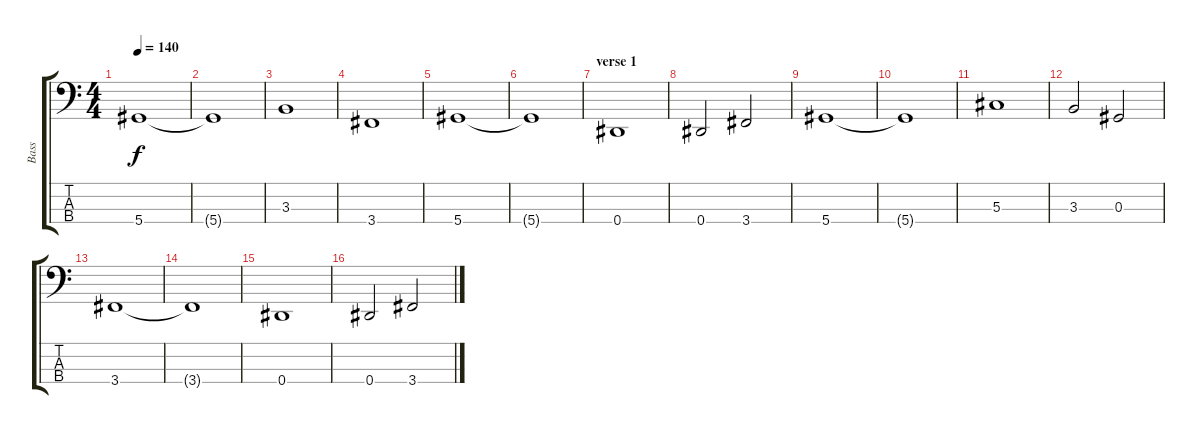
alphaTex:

\track ("Bass" "Bass") {instrument fretlessbass}
\staff {score tabs}
\tuning (Gb2 Db2 Ab1 Eb1) {hide}
\ts (4 4)
\tempo 140
\clef f4
\ks c
5.4.1{dy f instrument fretlessbass} |
5.4{t}.1 |
3.3.1 |
3.4.1 |
5.4.1 |
5.4{t}.1 |
\section ("" "verse 1")
0.4.1 |
0.4.2 3.4.2 |
5.4.1 |
5.4{t}.1 |
5.3.1 |
3.3.2 0.3.2 |
3.4.1 |
3.4{t}.1 |
0.4.1 |
0.4.2 3.4.2
